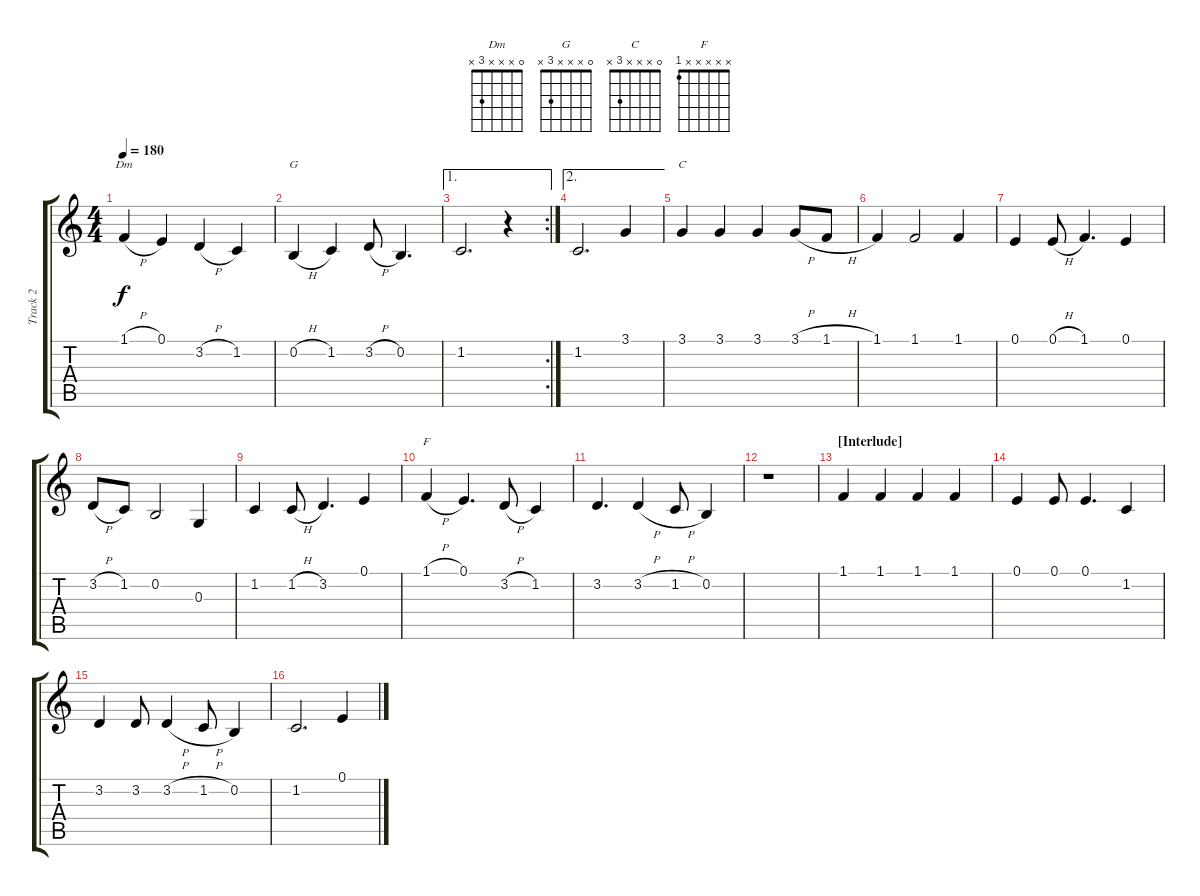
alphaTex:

\track ("Track 2" "Track 2") {instrument altosax}
\staff {score tabs}
\tuning (E4 B3 G3 D3 A2 E2) {hide}
\chord ("Dm" 0 x x x 3 x)
\chord ("G" 0 x x x 3 x)
\chord ("C" 0 x x x 3 x)
\chord ("F" x x x x x 1)
\ts (4 4)
\tempo 180
\clef g2
\ks c
1.1{h}.4{ch "Dm" dy f} 0.1.4 3.2{h}.4 1.2.4 |
0.2{h}.4{ch "G"} 1.2.4 3.2{h}.8 0.2.4{d} |
\ae 1
\rc 2
1.2.2{d} r.4 |
\ae 2
1.2.2{d} 3.1.4 |
3.1.4{ch "C"} 3.1.4 3.1.4 3.1{h}.8 1.1{h}.8 |
1.1.4 1.1.2 1.1.4 |
0.1.4 0.1{h}.8 1.1.4{d} 0.1.4 |
3.2{h}.8 1.2.8 0.2.2 0.3.4 |
1.2.4 1.2{h}.8 3.2.4{d} 0.1.4 |
1.1{h}.4{ch "F"} 0.1.4{d} 3.2{h}.8 1.2.4 |
3.2.4{d} 3.2{h}.4 1.2{h}.8 0.2.4 |
r.1 |
\section ("" "[Interlude]")
1.1.4 1.1.4 1.1.4 1.1.4 |
0.1.4 0.1.8 0.1.4{d} 1.2.4 |
3.2.4 3.2.8 3.2{h}.4 1.2{h}.8 0.2.4 |
1.2.2{d} 0.1.4
